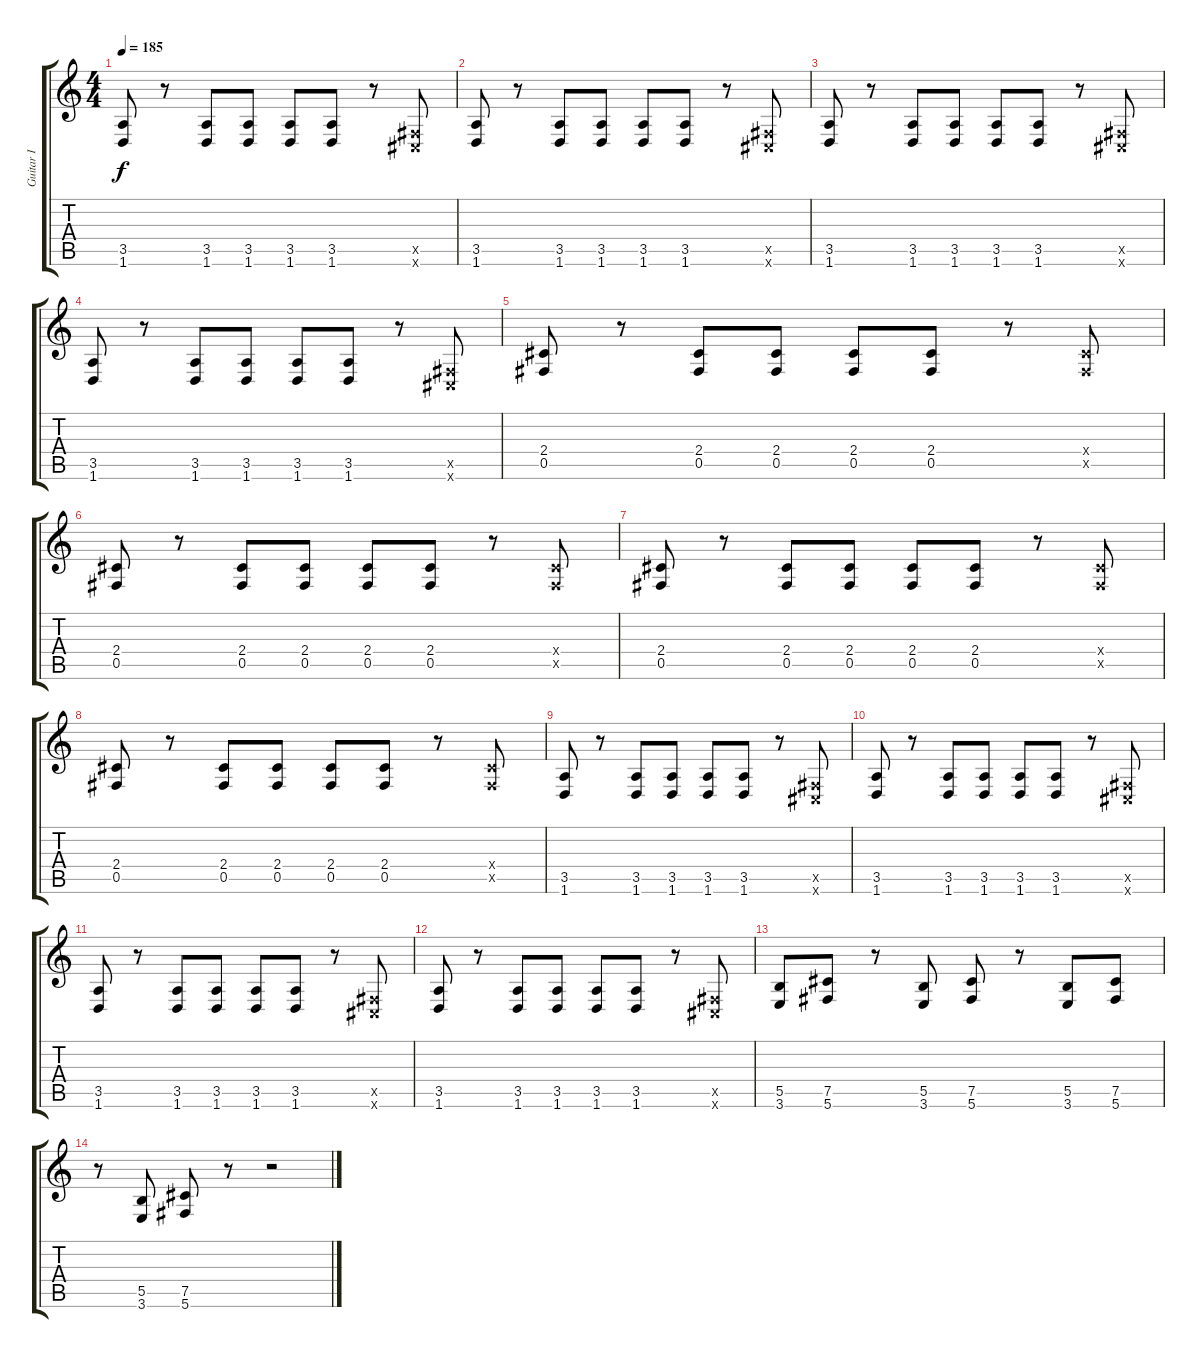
\track ("Guitar I" "Guitar I") {instrument distortionguitar}
\staff {score tabs}
\tuning (Db4 Ab3 E3 B2 Gb2 Db2) {hide}
\ts (4 4)
\tempo 185
\clef g2
\ks c
(3.5 1.6).8{dy f} r.8 (3.5 1.6).8 (3.5 1.6).8 (3.5 1.6).8 (3.5 1.6).8 r.8 (0.5{x} 0.6{x}).8 |
(3.5 1.6).8 r.8 (3.5 1.6).8 (3.5 1.6).8 (3.5 1.6).8 (3.5 1.6).8 r.8 (0.5{x} 0.6{x}).8 |
(3.5 1.6).8 r.8 (3.5 1.6).8 (3.5 1.6).8 (3.5 1.6).8 (3.5 1.6).8 r.8 (0.5{x} 0.6{x}).8 |
(3.5 1.6).8 r.8 (3.5 1.6).8 (3.5 1.6).8 (3.5 1.6).8 (3.5 1.6).8 r.8 (0.5{x} 0.6{x}).8 |
(2.4 0.5).8 r.8 (2.4 0.5).8 (2.4 0.5).8 (2.4 0.5).8 (2.4 0.5).8 r.8 (2.4{x} 0.5{x}).8 |
(2.4 0.5).8 r.8 (2.4 0.5).8 (2.4 0.5).8 (2.4 0.5).8 (2.4 0.5).8 r.8 (2.4{x} 0.5{x}).8 |
(2.4 0.5).8 r.8 (2.4 0.5).8 (2.4 0.5).8 (2.4 0.5).8 (2.4 0.5).8 r.8 (2.4{x} 0.5{x}).8 |
(2.4 0.5).8 r.8 (2.4 0.5).8 (2.4 0.5).8 (2.4 0.5).8 (2.4 0.5).8 r.8 (2.4{x} 0.5{x}).8 |
(3.5 1.6).8 r.8 (3.5 1.6).8 (3.5 1.6).8 (3.5 1.6).8 (3.5 1.6).8 r.8 (0.5{x} 0.6{x}).8 |
(3.5 1.6).8 r.8 (3.5 1.6).8 (3.5 1.6).8 (3.5 1.6).8 (3.5 1.6).8 r.8 (0.5{x} 0.6{x}).8 |
(3.5 1.6).8 r.8 (3.5 1.6).8 (3.5 1.6).8 (3.5 1.6).8 (3.5 1.6).8 r.8 (0.5{x} 0.6{x}).8 |
(3.5 1.6).8 r.8 (3.5 1.6).8 (3.5 1.6).8 (3.5 1.6).8 (3.5 1.6).8 r.8 (0.5{x} 0.6{x}).8 |
(5.5 3.6).8 (7.5 5.6).8 r.8 (5.5 3.6).8 (7.5 5.6).8 r.8 (5.5 3.6).8 (7.5 5.6).8 |
r.8 (5.5 3.6).8 (7.5 5.6).8 r.8 r.2
